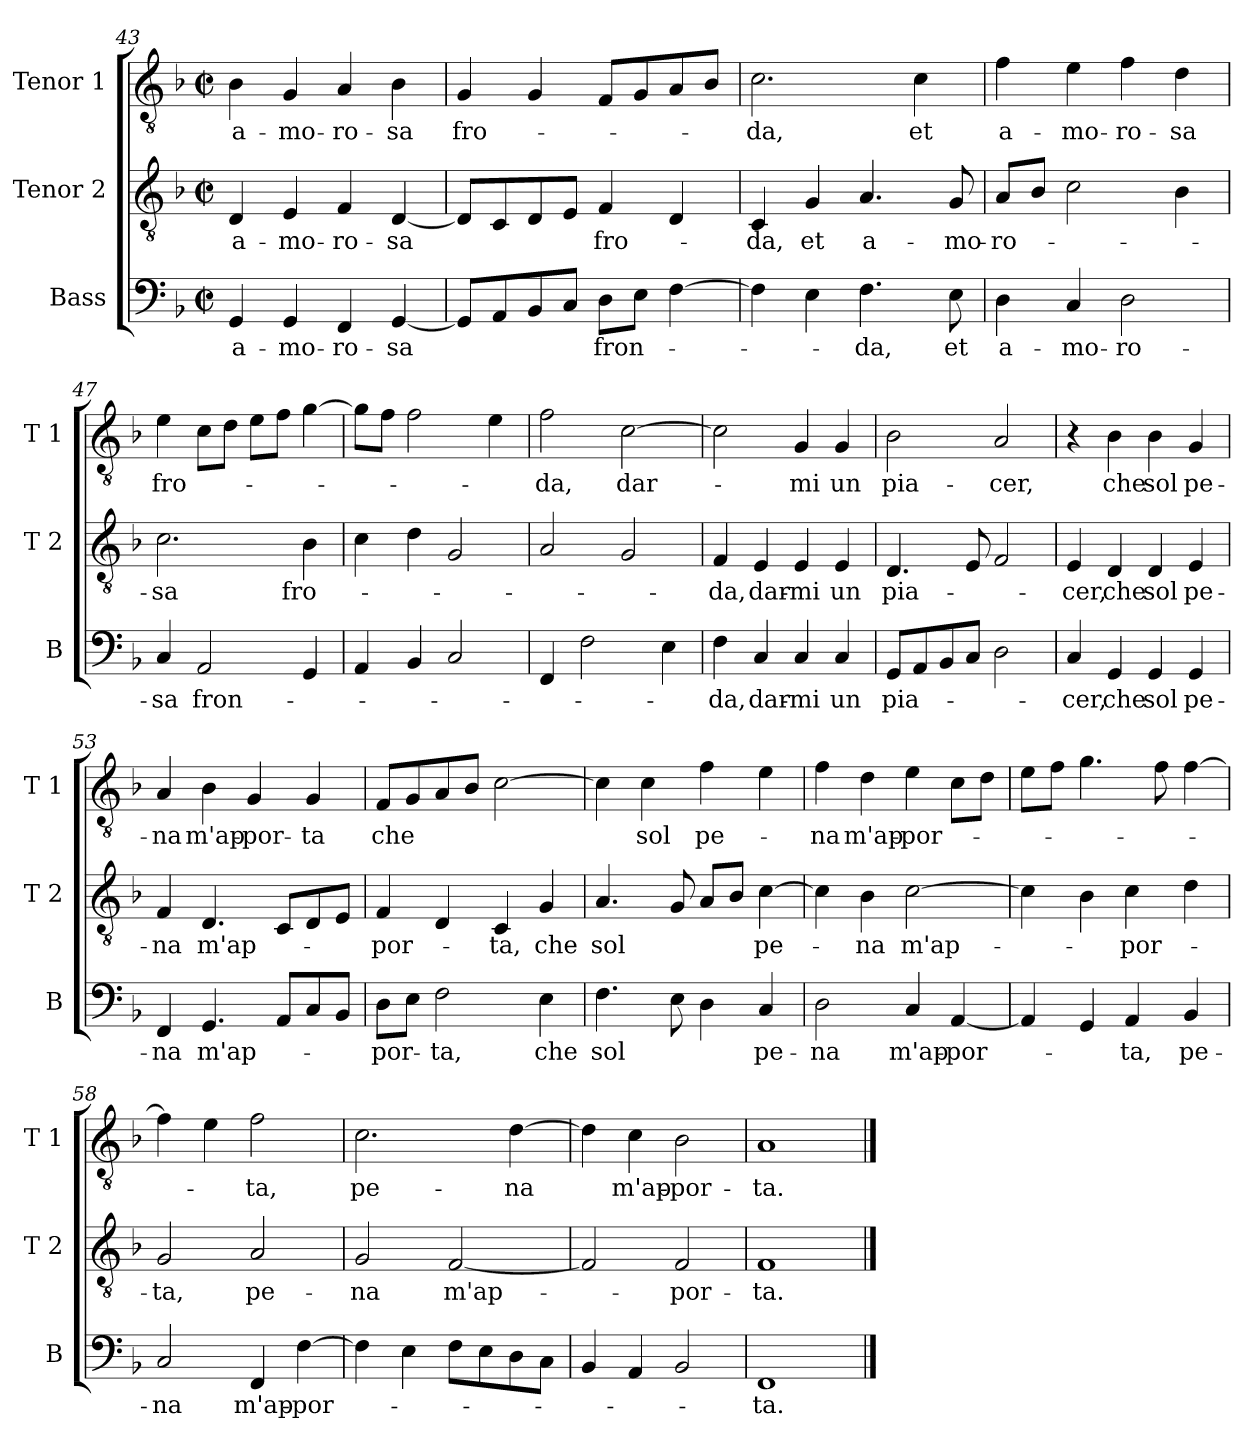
**kern	**text	**kern	**text	**kern	**text
*part3	*part3	*part2	*part2	*part1	*part1
*staff3	*staff3	*staff2	*staff2	*staff1	*staff1
*I"Bass	*	*I"Tenor 2	*	*I"Tenor 1	*
*I'B	*	*I'T 2	*	*I'T 1	*
*clefF4	*	*clefGv2	*	*clefGv2	*
*k[b-]	*	*k[b-]	*	*k[b-]	*
*F:	*	*F:	*	*F:	*
*M2/2	*	*M2/2	*	*M2/2	*
*met(c|)	*	*met(c|)	*	*met(c|)	*
=43	=43	=43	=43	=43	=43
!	!LO:LY:b	!	!LO:LY:b	!	!LO:LY:b
4GG/	a-	4D/	a-	4B-\	a-
!	!LO:LY:b	!	!LO:LY:b	!	!LO:LY:b
4GG/	-mo-	4E/	-mo-	4G/	-mo-
!	!LO:LY:b	!	!LO:LY:b	!	!LO:LY:b
4FF/	-ro-	4F/	-ro-	4A/	-ro-
!	!LO:LY:b	!	!LO:LY:b	!	!LO:LY:b
[4GG/	-sa	[4D/	-sa	4B-\	-sa
=44	=44	=44	=44	=44	=44
!	!	!	!	!	!LO:LY:b
8GG/L]	.	8D/L]	.	4G/	fro-
8AA/	.	8C/	.	.	.
8BB-/	.	8D/	.	4G/	.
8C/J	.	8E/J	.	.	.
!	!LO:LY:b	!	!LO:LY:b	!	!
8D\L	fron-	4F/	fro-	8F/L	.
8E\J	.	.	.	8G/	.
[4F\	.	4D/	.	8A/	.
.	.	.	.	8B-/J	.
=45	=45	=45	=45	=45	=45
!	!	!	!LO:LY:b	!	!LO:LY:b
4F\]	.	4C/	-da,	2.c\	-da,
!	!	!	!LO:LY:b	!	!
4E\	.	4G/	et	.	.
!	!LO:LY:b	!	!LO:LY:b	!	!
4.F\	-da,	4.A/	a-	.	.
!	!	!	!	!	!LO:LY:b
.	.	.	.	4c\	et
!	!LO:LY:b	!	!LO:LY:b	!	!
8E\	et	8G/	-mo-	.	.
!!LO:LB:g=z
=46	=46	=46	=46	=46	=46
!	!LO:LY:b	!	!LO:LY:b	!	!LO:LY:b
4D\	a-	8A/L	-ro-	4f\	a-
.	.	8B-/J	.	.	.
!	!LO:LY:b	!	!	!	!LO:LY:b
4C/	-mo-	2c\	.	4e\	-mo-
!	!LO:LY:b	!	!	!	!LO:LY:b
2D\	-ro-	.	.	4f\	-ro-
!	!	!	!	!	!LO:LY:b
.	.	4B-\	.	4d\	-sa
=47	=47	=47	=47	=47	=47
!	!LO:LY:b	!	!LO:LY:b	!	!LO:LY:b
4C/	-sa	2.c\	-sa	4e\	fro-
!	!LO:LY:b	!	!	!	!
2AA/	fron-	.	.	8c\L	.
.	.	.	.	8d\J	.
.	.	.	.	8e\L	.
.	.	.	.	8f\J	.
!	!	!	!LO:LY:b	!	!
4GG/	.	4B-\	fro-	[4g\	.
=48	=48	=48	=48	=48	=48
4AA/	.	4c\	.	8g\L]	.
.	.	.	.	8f\J	.
4BB-/	.	4d\	.	2f\	.
2C/	.	2G/	.	.	.
.	.	.	.	4e\	.
=49	=49	=49	=49	=49	=49
!	!	!	!	!	!LO:LY:b
4FF/	.	2A/	.	2f\	-da,
2F\	.	.	.	.	.
!	!	!	!	!	!LO:LY:b
.	.	2G/	.	[2c\	dar-
4E\	.	.	.	.	.
=50	=50	=50	=50	=50	=50
!	!LO:LY:b	!	!LO:LY:b	!	!
4F\	-da,	4F/	-da,	2c\]	.
!	!LO:LY:b	!	!LO:LY:b	!	!
4C/	dar-	4E/	dar-	.	.
!	!LO:LY:b	!	!LO:LY:b	!	!LO:LY:b
4C/	-mi	4E/	-mi	4G/	-mi
!	!LO:LY:b	!	!LO:LY:b	!	!LO:LY:b
4C/	un	4E/	un	4G/	un
!!LO:LB:g=z
=51	=51	=51	=51	=51	=51
!	!LO:LY:b	!	!LO:LY:b	!	!LO:LY:b
8GG/L	pia-	4.D/	pia-	2B-\	pia-
8AA/	.	.	.	.	.
8BB-/	.	.	.	.	.
8C/J	.	8E/	.	.	.
!	!	!	!	!	!LO:LY:b
2D\	.	2F/	.	2A/	-cer,
=52	=52	=52	=52	=52	=52
!	!LO:LY:b	!	!LO:LY:b	!	!
4C/	-cer,	4E/	-cer,	4r	.
!	!LO:LY:b	!	!LO:LY:b	!	!LO:LY:b
4GG/	che	4D/	che	4B-\	che
!	!LO:LY:b	!	!LO:LY:b	!	!LO:LY:b
4GG/	sol	4D/	sol	4B-\	sol
!	!LO:LY:b	!	!LO:LY:b	!	!LO:LY:b
4GG/	pe-	4E/	pe-	4G/	pe-
=53	=53	=53	=53	=53	=53
!	!LO:LY:b	!	!LO:LY:b	!	!LO:LY:b
4FF/	-na	4F/	-na	4A/	-na
!	!LO:LY:b	!	!LO:LY:b	!	!LO:LY:b
4.GG/	m'ap-	4.D/	m'ap-	4B-\	m'ap-
!	!	!	!	!	!LO:LY:b
.	.	.	.	4G/	-por-
8AA/L	.	8C/L	.	.	.
!	!	!	!	!	!LO:LY:b
8C/	.	8D/	.	4G/	-ta
8BB-/J	.	8E/J	.	.	.
=54	=54	=54	=54	=54	=54
!	!LO:LY:b	!	!LO:LY:b	!	!LO:LY:b
8D\L	-por-	4F/	-por-	8F/L	che
8E\J	.	.	.	8G/	.
!	!LO:LY:b	!	!	!	!
2F\	-ta,	4D/	.	8A/	.
.	.	.	.	8B-/J	.
!	!	!	!LO:LY:b	!	!
.	.	4C/	-ta,	[2c\	.
!	!LO:LY:b	!	!LO:LY:b	!	!
4E\	che	4G/	che	.	.
=55	=55	=55	=55	=55	=55
!	!LO:LY:b	!	!LO:LY:b	!	!
4.F\	sol	4.A/	sol	4c\]	.
!	!	!	!	!	!LO:LY:b
.	.	.	.	4c\	sol
8E\	.	8G/	.	.	.
!	!	!	!	!	!LO:LY:b
4D\	.	8A/L	.	4f\	pe-
.	.	8B-/J	.	.	.
!	!LO:LY:b	!	!LO:LY:b	!	!
4C/	pe-	[4c\	pe-	4e\	.
!!LO:PB:g=z
=56	=56	=56	=56	=56	=56
!	!LO:LY:b	!	!	!	!LO:LY:b
2D\	-na	4c\]	.	4f\	-na
!	!	!	!LO:LY:b	!	!LO:LY:b
.	.	4B-\	-na	4d\	m'ap-
!	!LO:LY:b	!	!LO:LY:b	!	!LO:LY:b
4C/	m'ap-	[2c\	m'ap-	4e\	-por-
!	!LO:LY:b	!	!	!	!
[4AA/	-por-	.	.	8c\L	.
.	.	.	.	8d\J	.
=57	=57	=57	=57	=57	=57
4AA/]	.	4c\]	.	8e\L	.
.	.	.	.	8f\J	.
4GG/	.	4B-\	.	4.g\	.
!	!LO:LY:b	!	!LO:LY:b	!	!
4AA/	-ta,	4c\	-por-	.	.
.	.	.	.	8f\	.
!	!LO:LY:b	!	!	!	!
4BB-/	pe-	4d\	.	[4f\	.
=58	=58	=58	=58	=58	=58
!	!LO:LY:b	!	!LO:LY:b	!	!
2C/	-na	2G/	-ta,	4f\]	.
.	.	.	.	4e\	.
!	!LO:LY:b	!	!LO:LY:b	!	!LO:LY:b
4FF/	m'ap-	2A/	pe-	2f\	-ta,
!	!LO:LY:b	!	!	!	!
[4F\	-por-	.	.	.	.
=59	=59	=59	=59	=59	=59
!	!	!	!LO:LY:b	!	!LO:LY:b
4F\]	.	2G/	-na	2.c\	pe-
4E\	.	.	.	.	.
!	!	!	!LO:LY:b	!	!
8F\L	.	[2F/	m'ap-	.	.
8E\	.	.	.	.	.
!	!	!	!	!	!LO:LY:b
8D\	.	.	.	[4d\	-na
8C\J	.	.	.	.	.
=60	=60	=60	=60	=60	=60
4BB-/	.	2F/]	.	4d\]	.
!	!	!	!	!	!LO:LY:b
4AA/	.	.	.	4c\	m'ap-
!	!	!	!LO:LY:b	!	!LO:LY:b
2BB-/	.	2F/	-por-	2B-\	-por-
=61	=61	=61	=61	=61	=61
!	!LO:LY:b	!	!LO:LY:b	!	!LO:LY:b
1FF	-ta.	1F	-ta.	1A	-ta.
==	==	==	==	==	==
*-	*-	*-	*-	*-	*-
